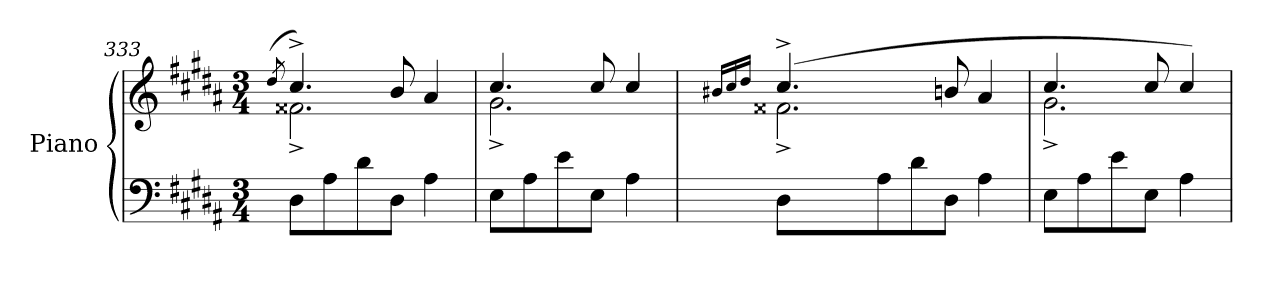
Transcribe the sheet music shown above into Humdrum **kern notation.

**kern	**kern
*part1	*part1
*staff2	*staff1
*I"Piano	*
*I'Pno	*
*clefF4	*clefG2
*k[f#c#g#d#a#]	*k[f#c#g#d#a#]
*M3/4	*M3/4
=333	=333
.	(8qdd#/
*	*^
8D#\L	4.cc#^/)	2.f##X^\
8A#\	.	.
8d#\	.	.
8D#\J	8b/	.
4A#\	4a#/	.
=334	=334	=334
8E\L	4.cc#/	2.g#^\
8A#\	.	.
8e\	.	.
8E\J	8cc#/	.
4A#\	4cc#/	.
*	*v	*v
=335	=335
.	16qb#X/LL
.	16qcc#/
.	16qdd#/JJ
*	*^
*	*	*^
*	*	*	*Xtuplet
8D#\L	(4.cc#^/	2.f##X^\	24b#!yy
.	.	.	24cc#!yy
.	.	.	24dd#!yy
8A#\	.	.	4cc#!yy
8d#\	.	.	.
8D#\J	8bn/	.	4.ryy
4A#\	4a#/	.	.
*	*	*v	*v
!!LO:LB:g=z
=336	=336	=336
8E\L	4.cc#/	2.g#^\
8A#\	.	.
8e\	.	.
8E\J	8cc#/	.
4A#\	4cc#/)	.
*	*v	*v
=	=
*-	*-
